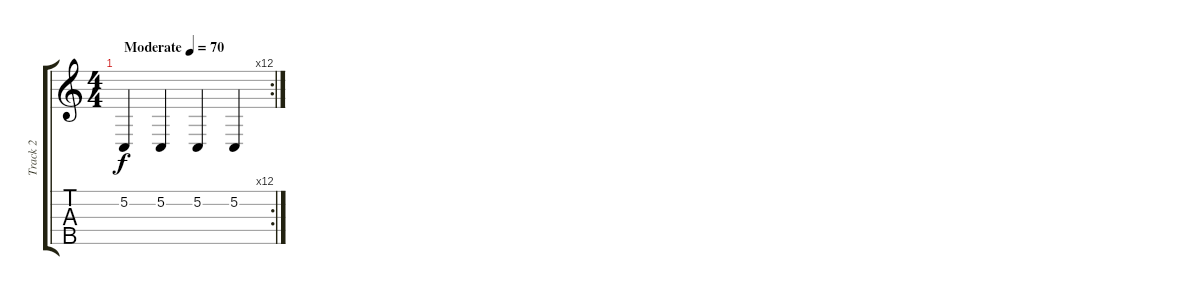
\track ("Track 2" "Track 2") {instrument electricbassfinger}
\staff {score tabs}
\tuning (C1 G1 D2 A2 E3) {hide}
\rc 12
\ts (4 4)
\tempo (70 "Moderate")
\clef g2
\ks c
5.2.4{dy f instrument electricbassfinger} 5.2.4 5.2.4 5.2.4
